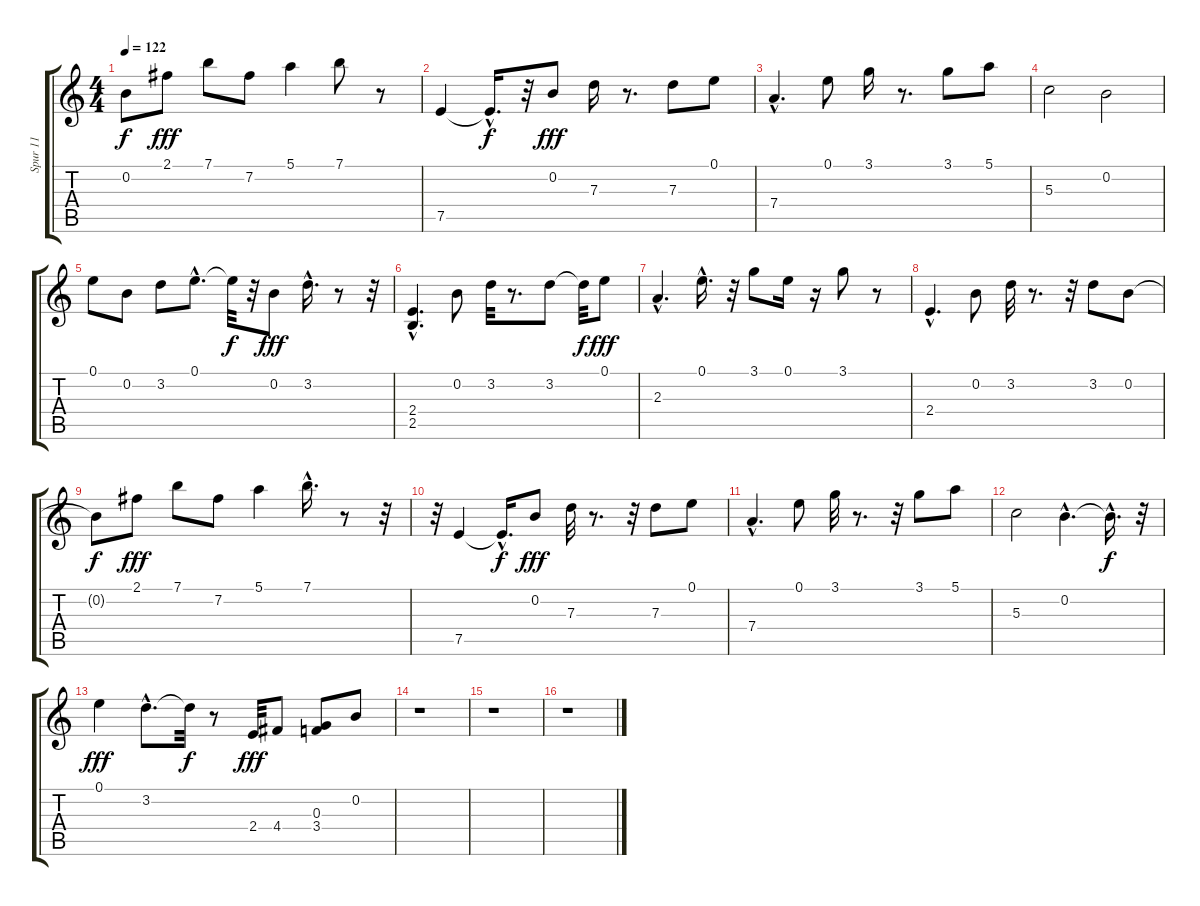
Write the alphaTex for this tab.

\track ("Spur 11" "Spur 11") {instrument electricbassfinger}
\staff {score tabs}
\tuning (E4 B3 G3 D3 A2 E2) {hide}
\ts (4 4)
\tempo 122
\clef g2
\ks c
0.2{t}.8{dy f} 2.1.8{dy fff} 7.1.8 7.2.8 5.1.4 7.1.8 r.8 |
7.5.4 7.5{hac t}.16{d dy f} r.32 0.2.8{dy fff} 7.3.16 r.8{d} 7.3.8 0.1.8 |
7.4{hac}.4{d} 0.1.8 3.1.16 r.8{d} 3.1.8 5.1.8 |
5.3.2 0.2.2 |
0.1.8 0.2.8 3.2.8 0.1{hac}.8{d} 0.1{t}.32{dy f} r.32 0.2.8{dy fff} 3.2{hac}.16{d} r.8 r.32 |
(2.4{hac} 2.5{hac}).4{d} 0.2.8 3.2.32 r.8{d} 3.2.8 3.2{t}.32{dy f} 0.1.8{dy fff} |
2.3{hac}.4{d} 0.1{hac}.16{d} r.32 3.1.8 0.1.16 r.16 3.1.8 r.8 |
2.4{hac}.4{d} 0.2.8 3.2.32 r.8{d} r.32 3.2.8 0.2.8 |
0.2{t}.8{dy f} 2.1.8{dy fff} 7.1.8 7.2.8 5.1.4 7.1{hac}.16{d} r.8 r.32 |
r.32 7.5.4 7.5{hac t}.16{d dy f} 0.2.8{dy fff} 7.3.32 r.8{d} r.32 7.3.8 0.1.8 |
7.4{hac}.4{d} 0.1.8 3.1.32 r.8{d} r.32 3.1.8 5.1.8 |
5.3.2 0.2{hac}.4{d} 0.2{hac t}.16{d dy f} r.32 |
0.1.4{dy fff} 3.2{hac}.8{d} 3.2{t}.32{dy f} r.8 2.4.32{dy fff} 4.4.8 (0.3 3.4).8 0.2.8 |
r.1 |
r.1 |
r.1
